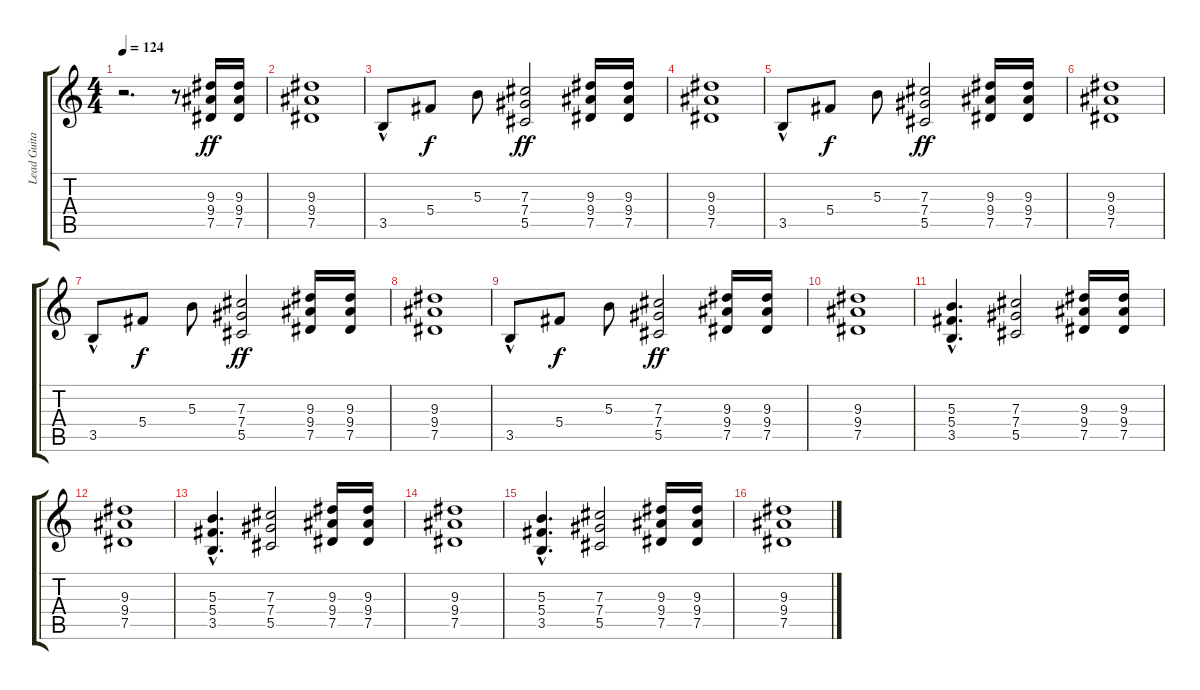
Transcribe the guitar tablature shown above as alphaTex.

\track ("Lead Guitar" "Lead Guita") {instrument overdrivenguitar}
\staff {score tabs}
\tuning (Eb4 Bb3 Gb3 Db3 Ab2 Eb2) {hide}
\ts (4 4)
\tempo 124
\clef g2
\ks c
r.2{d dy ff instrument overdrivenguitar} r.8 (9.3 9.4 7.5).16 (9.3 9.4 7.5).16 |
(9.3 9.4 7.5).1 |
3.5{hac}.8 5.4.8{dy f} 5.3.8 (7.3 7.4 5.5).2{dy ff} (9.3 9.4 7.5).16 (9.3 9.4 7.5).16 |
(9.3 9.4 7.5).1 |
3.5{hac}.8 5.4.8{dy f} 5.3.8 (7.3 7.4 5.5).2{dy ff} (9.3 9.4 7.5).16 (9.3 9.4 7.5).16 |
(9.3 9.4 7.5).1 |
3.5{hac}.8 5.4.8{dy f} 5.3.8 (7.3 7.4 5.5).2{dy ff} (9.3 9.4 7.5).16 (9.3 9.4 7.5).16 |
(9.3 9.4 7.5).1 |
3.5{hac}.8 5.4.8{dy f} 5.3.8 (7.3 7.4 5.5).2{dy ff} (9.3 9.4 7.5).16 (9.3 9.4 7.5).16 |
(9.3 9.4 7.5).1 |
(5.3{hac} 5.4{hac} 3.5{hac}).4{d} (7.3 7.4 5.5).2 (9.3 9.4 7.5).16 (9.3 9.4 7.5).16 |
(9.3 9.4 7.5).1 |
(5.3{hac} 5.4{hac} 3.5{hac}).4{d} (7.3 7.4 5.5).2 (9.3 9.4 7.5).16 (9.3 9.4 7.5).16 |
(9.3 9.4 7.5).1 |
(5.3{hac} 5.4{hac} 3.5{hac}).4{d} (7.3 7.4 5.5).2 (9.3 9.4 7.5).16 (9.3 9.4 7.5).16 |
(9.3 9.4 7.5).1
